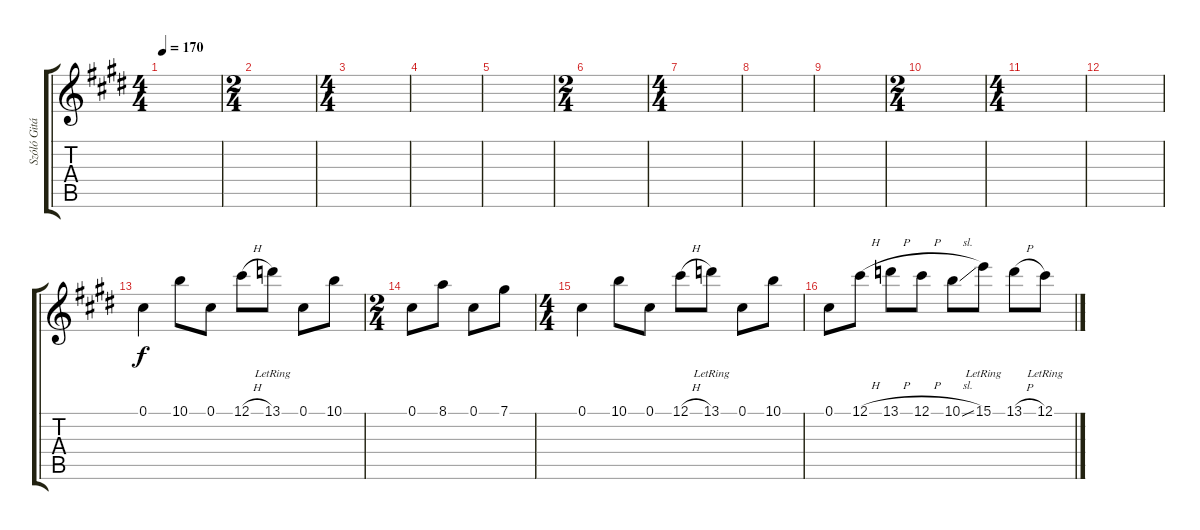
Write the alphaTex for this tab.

\track ("Szóló Gitár" "Szóló Gitá") {instrument overdrivenguitar}
\staff {score tabs}
\tuning (Db4 Ab3 E3 B2 Gb2 Db2) {hide}
\ts (4 4)
\tempo 170
\clef g2
\ks c#minor
|
\ts (2 4)
|
\ts (4 4)
|
|
|
\ts (2 4)
|
\ts (4 4)
|
|
|
\ts (2 4)
|
\ts (4 4)
|
|
0.1.4 10.1.8 0.1.8 12.1{h}.8 13.1{lr}.8 0.1.8 10.1.8 |
\ts (2 4)
0.1.8 8.1.8 0.1.8 7.1.8 |
\ts (4 4)
0.1.4 10.1.8 0.1.8 12.1{h}.8 13.1{lr}.8 0.1.8 10.1.8 |
0.1.8 12.1{h}.8 13.1{h}.8 12.1{h}.8 10.1{sl}.8 15.1{lr}.8 13.1{h}.8 12.1{lr}.8
